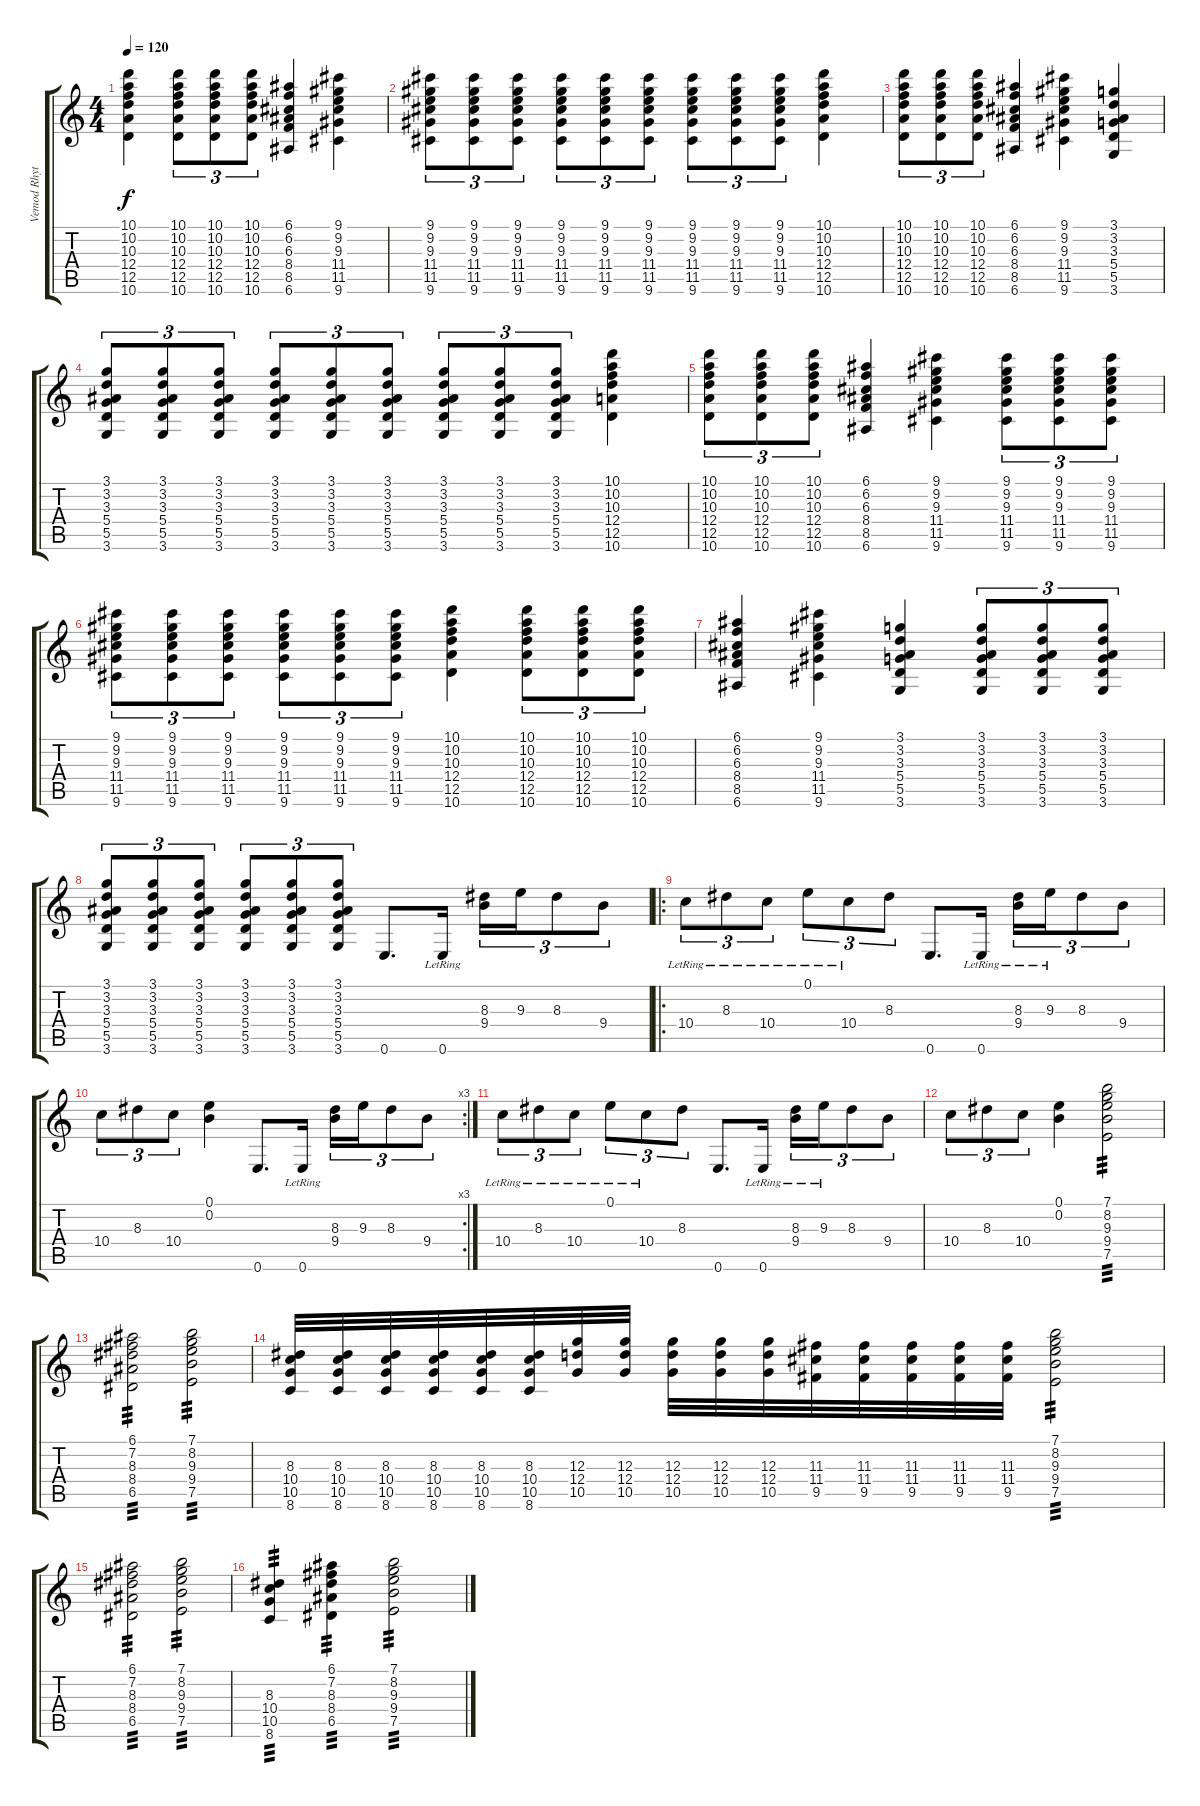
\track ("Vemod Rhythm Guitar" "Vemod Rhyt") {instrument overdrivenguitar}
\staff {score tabs}
\tuning (E4 B3 G3 D3 A2 E2) {hide}
\ts (4 4)
\tempo 120
\clef g2
\ks c
(10.1 10.2 10.3 12.4 12.5 10.6).4{dy f} (10.1 10.2 10.3 12.4 12.5 10.6).8{tu (3 2)} (10.1 10.2 10.3 12.4 12.5 10.6).8{tu (3 2)} (10.1 10.2 10.3 12.4 12.5 10.6).8{tu (3 2)} (6.1 6.2 6.3 8.4 8.5 6.6).4 (9.1 9.2 9.3 11.4 11.5 9.6).4 |
(9.1 9.2 9.3 11.4 11.5 9.6).8{tu (3 2)} (9.1 9.2 9.3 11.4 11.5 9.6).8{tu (3 2)} (9.1 9.2 9.3 11.4 11.5 9.6).8{tu (3 2)} (9.1 9.2 9.3 11.4 11.5 9.6).8{tu (3 2)} (9.1 9.2 9.3 11.4 11.5 9.6).8{tu (3 2)} (9.1 9.2 9.3 11.4 11.5 9.6).8{tu (3 2)} (9.1 9.2 9.3 11.4 11.5 9.6).8{tu (3 2)} (9.1 9.2 9.3 11.4 11.5 9.6).8{tu (3 2)} (9.1 9.2 9.3 11.4 11.5 9.6).8{tu (3 2)} (10.1 10.2 10.3 12.4 12.5 10.6).4 |
(10.1 10.2 10.3 12.4 12.5 10.6).8{tu (3 2)} (10.1 10.2 10.3 12.4 12.5 10.6).8{tu (3 2)} (10.1 10.2 10.3 12.4 12.5 10.6).8{tu (3 2)} (6.1 6.2 6.3 8.4 8.5 6.6).4 (9.1 9.2 9.3 11.4 11.5 9.6).4 (3.1 3.2 3.3 5.4 5.5 3.6).4 |
(3.1 3.2 3.3 5.4 5.5 3.6).8{tu (3 2)} (3.1 3.2 3.3 5.4 5.5 3.6).8{tu (3 2)} (3.1 3.2 3.3 5.4 5.5 3.6).8{tu (3 2)} (3.1 3.2 3.3 5.4 5.5 3.6).8{tu (3 2)} (3.1 3.2 3.3 5.4 5.5 3.6).8{tu (3 2)} (3.1 3.2 3.3 5.4 5.5 3.6).8{tu (3 2)} (3.1 3.2 3.3 5.4 5.5 3.6).8{tu (3 2)} (3.1 3.2 3.3 5.4 5.5 3.6).8{tu (3 2)} (3.1 3.2 3.3 5.4 5.5 3.6).8{tu (3 2)} (10.1 10.2 10.3 12.4 12.5 10.6).4 |
(10.1 10.2 10.3 12.4 12.5 10.6).8{tu (3 2)} (10.1 10.2 10.3 12.4 12.5 10.6).8{tu (3 2)} (10.1 10.2 10.3 12.4 12.5 10.6).8{tu (3 2)} (6.1 6.2 6.3 8.4 8.5 6.6).4 (9.1 9.2 9.3 11.4 11.5 9.6).4 (9.1 9.2 9.3 11.4 11.5 9.6).8{tu (3 2)} (9.1 9.2 9.3 11.4 11.5 9.6).8{tu (3 2)} (9.1 9.2 9.3 11.4 11.5 9.6).8{tu (3 2)} |
(9.1 9.2 9.3 11.4 11.5 9.6).8{tu (3 2)} (9.1 9.2 9.3 11.4 11.5 9.6).8{tu (3 2)} (9.1 9.2 9.3 11.4 11.5 9.6).8{tu (3 2)} (9.1 9.2 9.3 11.4 11.5 9.6).8{tu (3 2)} (9.1 9.2 9.3 11.4 11.5 9.6).8{tu (3 2)} (9.1 9.2 9.3 11.4 11.5 9.6).8{tu (3 2)} (10.1 10.2 10.3 12.4 12.5 10.6).4 (10.1 10.2 10.3 12.4 12.5 10.6).8{tu (3 2)} (10.1 10.2 10.3 12.4 12.5 10.6).8{tu (3 2)} (10.1 10.2 10.3 12.4 12.5 10.6).8{tu (3 2)} |
(6.1 6.2 6.3 8.4 8.5 6.6).4 (9.1 9.2 9.3 11.4 11.5 9.6).4 (3.1 3.2 3.3 5.4 5.5 3.6).4 (3.1 3.2 3.3 5.4 5.5 3.6).8{tu (3 2)} (3.1 3.2 3.3 5.4 5.5 3.6).8{tu (3 2)} (3.1 3.2 3.3 5.4 5.5 3.6).8{tu (3 2)} |
(3.1 3.2 3.3 5.4 5.5 3.6).8{tu (3 2)} (3.1 3.2 3.3 5.4 5.5 3.6).8{tu (3 2)} (3.1 3.2 3.3 5.4 5.5 3.6).8{tu (3 2)} (3.1 3.2 3.3 5.4 5.5 3.6).8{tu (3 2)} (3.1 3.2 3.3 5.4 5.5 3.6).8{tu (3 2)} (3.1 3.2 3.3 5.4 5.5 3.6).8{tu (3 2)} 0.6.8{d} 0.6{lr}.16 (8.3 9.4).16{tu (3 2)} 9.3.16{tu (3 2)} 8.3.8{tu (3 2)} 9.4.8{tu (3 2)} |
\ro
10.4{lr}.8{tu (3 2)} 8.3{lr}.8{tu (3 2)} 10.4{lr}.8{tu (3 2)} 0.1{lr}.8{tu (3 2)} 10.4{lr}.8{tu (3 2)} 8.3.8{tu (3 2)} 0.6.8{d} 0.6{lr}.16 (8.3{lr} 9.4{lr}).16{tu (3 2)} 9.3{lr}.16{tu (3 2)} 8.3.8{tu (3 2)} 9.4.8{tu (3 2)} |
\rc 3
10.4.8{tu (3 2)} 8.3.8{tu (3 2)} 10.4.8{tu (3 2)} (0.1 0.2).4 0.6.8{d} 0.6{lr}.16 (8.3 9.4).16{tu (3 2)} 9.3.16{tu (3 2)} 8.3.8{tu (3 2)} 9.4.8{tu (3 2)} |
10.4{lr}.8{tu (3 2)} 8.3{lr}.8{tu (3 2)} 10.4{lr}.8{tu (3 2)} 0.1{lr}.8{tu (3 2)} 10.4{lr}.8{tu (3 2)} 8.3.8{tu (3 2)} 0.6.8{d} 0.6{lr}.16 (8.3{lr} 9.4{lr}).16{tu (3 2)} 9.3{lr}.16{tu (3 2)} 8.3.8{tu (3 2)} 9.4.8{tu (3 2)} |
10.4.8{tu (3 2)} 8.3.8{tu (3 2)} 10.4.8{tu (3 2)} (0.1 0.2).4 (7.1 8.2 9.3 9.4 7.5).2{tp 3} |
(6.1 7.2 8.3 8.4 6.5).2{tp 3} (7.1 8.2 9.3 9.4 7.5).2{tp 3} |
(8.3 10.4 10.5 8.6).32 (8.3 10.4 10.5 8.6).32 (8.3 10.4 10.5 8.6).32 (8.3 10.4 10.5 8.6).32 (8.3 10.4 10.5 8.6).32 (8.3 10.4 10.5 8.6).32 (12.3 12.4 10.5).32 (12.3 12.4 10.5).32 (12.3 12.4 10.5).32 (12.3 12.4 10.5).32 (12.3 12.4 10.5).32 (11.3 11.4 9.5).32 (11.3 11.4 9.5).32 (11.3 11.4 9.5).32 (11.3 11.4 9.5).32 (11.3 11.4 9.5).32 (7.1 8.2 9.3 9.4 7.5).2{tp 3} |
(6.1 7.2 8.3 8.4 6.5).2{tp 3} (7.1 8.2 9.3 9.4 7.5).2{tp 3} |
(8.3 10.4 10.5 8.6).4{tp 3} (6.1 7.2 8.3 8.4 6.5).4{tp 3} (7.1 8.2 9.3 9.4 7.5).2{tp 3}
